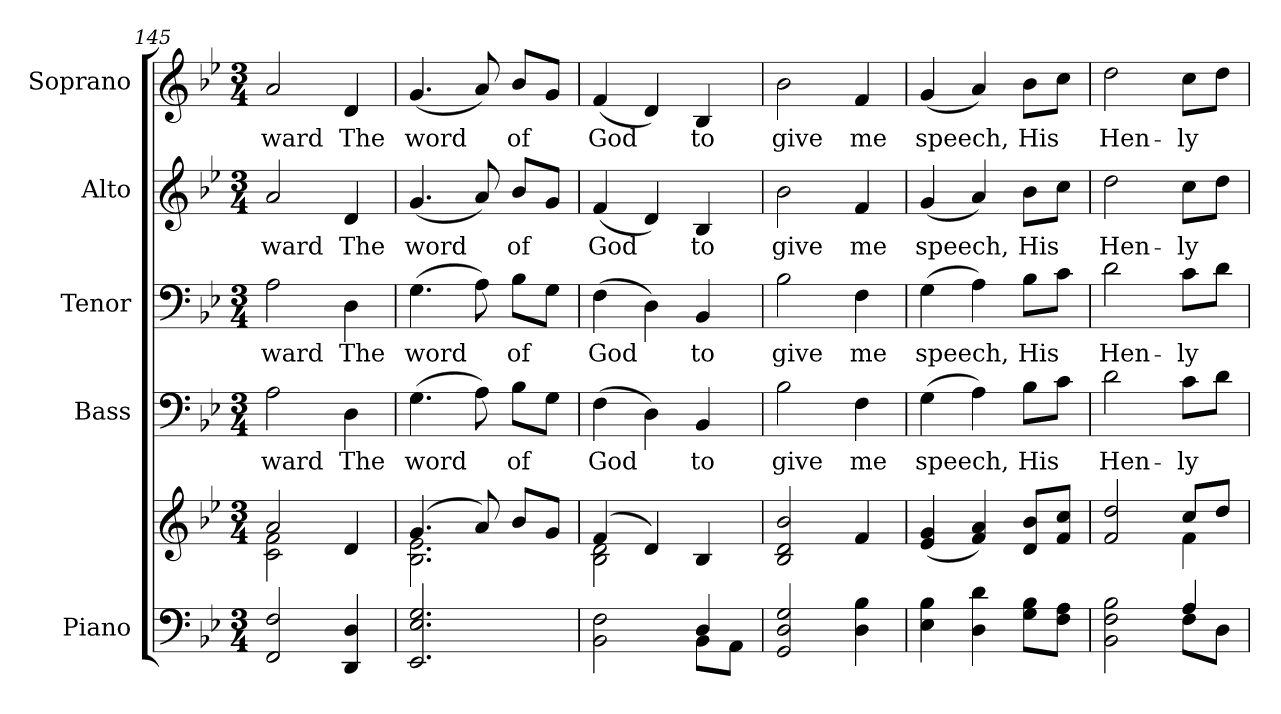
**kern	**kern	**kern	**text	**kern	**text	**kern	**text	**kern	**text
*part5	*part5	*part4	*part4	*part3	*part3	*part2	*part2	*part1	*part1
*staff6	*staff5	*staff4	*staff4	*staff3	*staff3	*staff2	*staff2	*staff1	*staff1
*I"Piano	*	*I"Bass	*	*I"Tenor	*	*I"Alto	*	*I"Soprano	*
*I'Pno.	*	*I'B.	*	*I'T.	*	*I'A.	*	*I'S.	*
*clefF4	*clefG2	*clefF4	*	*clefF4	*	*clefG2	*	*clefG2	*
*k[b-e-]	*k[b-e-]	*k[b-e-]	*	*k[b-e-]	*	*k[b-e-]	*	*k[b-e-]	*
*g:	*g:	*g:	*	*g:	*	*g:	*	*g:	*
*M3/4	*M3/4	*M3/4	*	*M3/4	*	*M3/4	*	*M3/4	*
=145	=145	=145	=145	=145	=145	=145	=145	=145	=145
*	*^	*	*	*	*	*	*	*	*
!	!	!	!	!LO:LY:b:color=#000000	!	!	!	!	!	!
!	!	!	!	!	!	!LO:LY:b:color=#000000	!	!	!	!
!	!	!	!	!	!	!	!	!LO:LY:b:color=#000000	!	!
!	!	!	!	!	!	!	!	!	!	!LO:LY:b:color=#000000
2FFi/ 2Fi	2ai/	2ci\ 2fi	2Ai\	ward	2Ai\	ward	2ai/	ward	2ai/	ward
!	!	!	!	!LO:LY:b:color=#000000	!	!	!	!	!	!
!	!	!	!	!	!	!LO:LY:b:color=#000000	!	!	!	!
!	!	!	!	!	!	!	!	!LO:LY:b:color=#000000	!	!
!	!	!	!	!	!	!	!	!	!	!LO:LY:b:color=#000000
4DDi/ 4Di	4di/	4ryy	4Di\	The	4Di\	The	4di/	The	4di/	The
=146	=146	=146	=146	=146	=146	=146	=146	=146	=146	=146
!	!	!	!	!LO:LY:b:color=#000000	!	!	!	!	!	!
!	!	!	!	!	!	!LO:LY:b:color=#000000	!	!	!	!
!	!	!	!	!	!	!	!	!LO:LY:b:color=#000000	!	!
!	!	!	!	!	!	!	!	!	!	!LO:LY:b:color=#000000
2.EE-i/ 2.E-i 2.Gi	(4.gi/	2.B-i\ 2.e-i	(4.Gi\	word	(4.Gi\	word	(4.gi/	word	(4.gi/	word
.	8ai/)	.	8Ai\)	.	8Ai\)	.	8ai/)	.	8ai/)	.
!	!	!	!	!LO:LY:b:color=#000000	!	!	!	!	!	!
!	!	!	!	!	!	!LO:LY:b:color=#000000	!	!	!	!
!	!	!	!	!	!	!	!	!LO:LY:b:color=#000000	!	!
!	!	!	!	!	!	!	!	!	!	!LO:LY:b:color=#000000
.	8b-i/L	.	8B-i\L	of	8B-i\L	of	8b-i/L	of	8b-i/L	of
.	8gi/J	.	8Gi\J	.	8Gi\J	.	8gi/J	.	8gi/J	.
=147	=147	=147	=147	=147	=147	=147	=147	=147	=147	=147
*^	*	*	*	*	*	*	*	*	*	*
!	!	!	!	!	!LO:LY:b:color=#000000	!	!	!	!	!	!
!	!	!	!	!	!	!	!LO:LY:b:color=#000000	!	!	!	!
!	!	!	!	!	!	!	!	!	!LO:LY:b:color=#000000	!	!
!	!	!	!	!	!	!	!	!	!	!	!LO:LY:b:color=#000000
2BB-i\ 2Fi	2ryy	(4fi/	2B-i\ 2di	(4Fi\	God	(4Fi\	God	(4fi/	God	(4fi/	God
.	.	4di/)	.	4Di\)	.	4Di\)	.	4di/)	.	4di/)	.
!	!	!	!	!	!LO:LY:b:color=#000000	!	!	!	!	!	!
!	!	!	!	!	!	!	!LO:LY:b:color=#000000	!	!	!	!
!	!	!	!	!	!	!	!	!	!LO:LY:b:color=#000000	!	!
!	!	!	!	!	!	!	!	!	!	!	!LO:LY:b:color=#000000
4Di/	8BB-i\L	4B-i/	4ryy	4BB-i/	to	4BB-i/	to	4B-i/	to	4B-i/	to
.	8AAi\J	.	.	.	.	.	.	.	.	.	.
*v	*v	*	*	*	*	*	*	*	*	*	*
*	*v	*v	*	*	*	*	*	*	*	*
!!LO:PB:g=z
=148	=148	=148	=148	=148	=148	=148	=148	=148	=148
*^	*	*	*	*	*	*	*	*	*
!	!	!	!	!LO:LY:b:color=#000000	!	!	!	!	!	!
*v	*v	*	*	*	*	*	*	*	*	*
*^	*	*	*	*	*	*	*	*	*
!	!	!	!	!	!	!LO:LY:b:color=#000000	!	!	!	!
*v	*v	*	*	*	*	*	*	*	*	*
*^	*	*	*	*	*	*	*	*	*
!	!	!	!	!	!	!	!	!LO:LY:b:color=#000000	!	!
*v	*v	*	*	*	*	*	*	*	*	*
*^	*	*	*	*	*	*	*	*	*
!	!	!	!	!	!	!	!	!	!	!LO:LY:b:color=#000000
*v	*v	*	*	*	*	*	*	*	*	*
2GGi/ 2Di 2Gi	2B-i/ 2di 2b-i	2B-i\	give	2B-i\	give	2b-i\	give	2b-i\	give
!	!	!	!LO:LY:b:color=#000000	!	!	!	!	!	!
!	!	!	!	!	!LO:LY:b:color=#000000	!	!	!	!
!	!	!	!	!	!	!	!LO:LY:b:color=#000000	!	!
!	!	!	!	!	!	!	!	!	!LO:LY:b:color=#000000
4Di\ 4B-i	4fi/	4Fi\	me	4Fi\	me	4fi/	me	4fi/	me
=149	=149	=149	=149	=149	=149	=149	=149	=149	=149
!	!	!	!LO:LY:b:color=#000000	!	!	!	!	!	!
!	!	!	!	!	!LO:LY:b:color=#000000	!	!	!	!
!	!	!	!	!	!	!	!LO:LY:b:color=#000000	!	!
!	!	!	!	!	!	!	!	!	!LO:LY:b:color=#000000
4E-i\ 4B-i	(4e-i/ 4gi	(4Gi\	speech,	(4Gi\	speech,	(4gi/	speech,	(4gi/	speech,
4Di\ 4di	4fi/ 4ai)	4Ai\)	.	4Ai\)	.	4ai/)	.	4ai/)	.
!	!	!	!LO:LY:b:color=#000000	!	!	!	!	!	!
!	!	!	!	!	!LO:LY:b:color=#000000	!	!	!	!
!	!	!	!	!	!	!	!LO:LY:b:color=#000000	!	!
!	!	!	!	!	!	!	!	!	!LO:LY:b:color=#000000
8Gi\ 8B-iL	8di/ 8b-iL	8B-i\L	His	8B-i\L	His	8b-i\L	His	8b-i\L	His
8Fi\ 8AiJ	8fi/ 8cciJ	8ci\J	.	8ci\J	.	8cci\J	.	8cci\J	.
=150	=150	=150	=150	=150	=150	=150	=150	=150	=150
*^	*^	*	*	*	*	*	*	*	*
!	!	!	!	!	!LO:LY:b:color=#000000	!	!	!	!	!	!
!	!	!	!	!	!	!	!LO:LY:b:color=#000000	!	!	!	!
!	!	!	!	!	!	!	!	!	!LO:LY:b:color=#000000	!	!
!	!	!	!	!	!	!	!	!	!	!	!LO:LY:b:color=#000000
2BB-i\ 2Fi 2B-i	2ryy	2fi/ 2ddi	2ryy	2di\	Hen-	2di\	Hen-	2ddi\	Hen-	2ddi\	Hen-
!	!	!	!	!	!LO:LY:b:color=#000000	!	!	!	!	!	!
!	!	!	!	!	!	!	!LO:LY:b:color=#000000	!	!	!	!
!	!	!	!	!	!	!	!	!	!LO:LY:b:color=#000000	!	!
!	!	!	!	!	!	!	!	!	!	!	!LO:LY:b:color=#000000
4Ai/	8Fi\L	8cci/L	4fi\	8ci\L	-ly	8ci\L	-ly	8cci\L	-ly	8cci\L	-ly
.	8Di\J	8ddi/J	.	8di\J	.	8di\J	.	8ddi\J	.	8ddi\J	.
*v	*v	*	*	*	*	*	*	*	*	*	*
*	*v	*v	*	*	*	*	*	*	*	*
=	=	=	=	=	=	=	=	=	=
*-	*-	*-	*-	*-	*-	*-	*-	*-	*-
